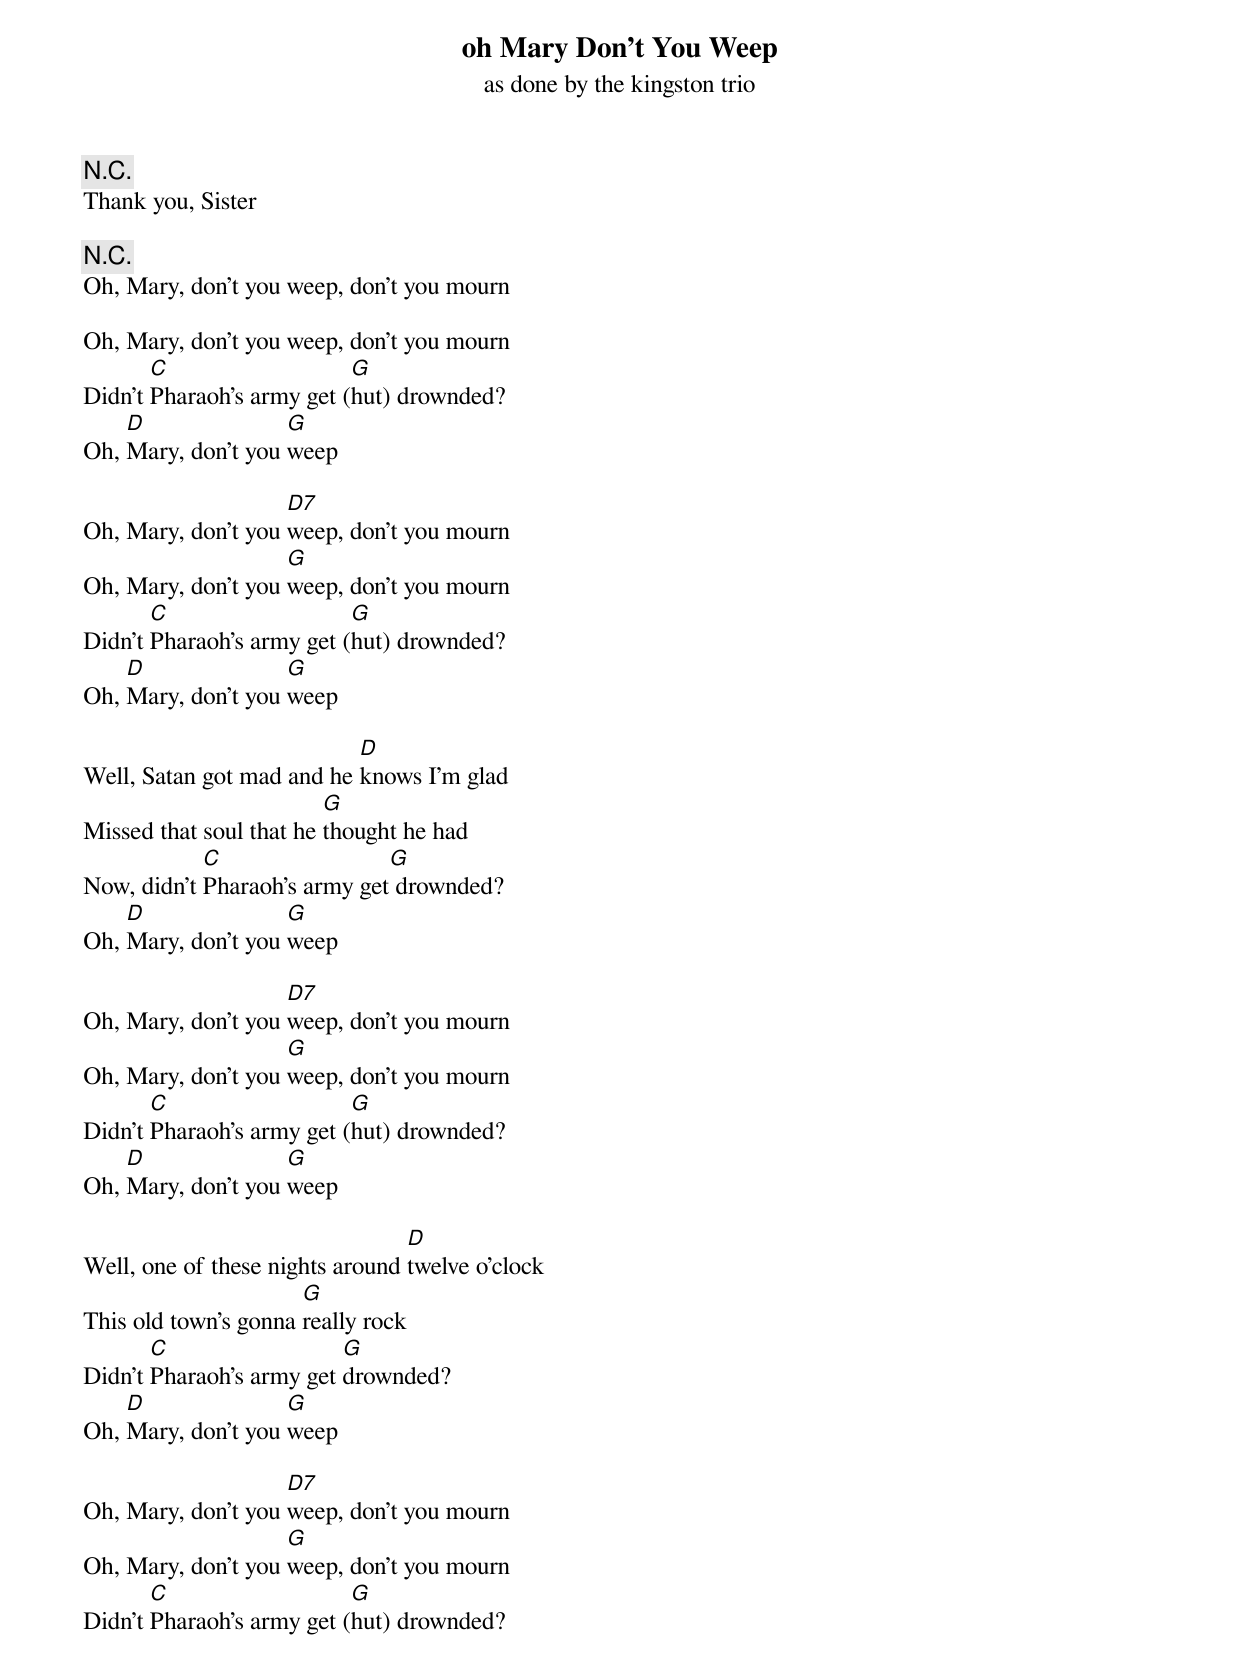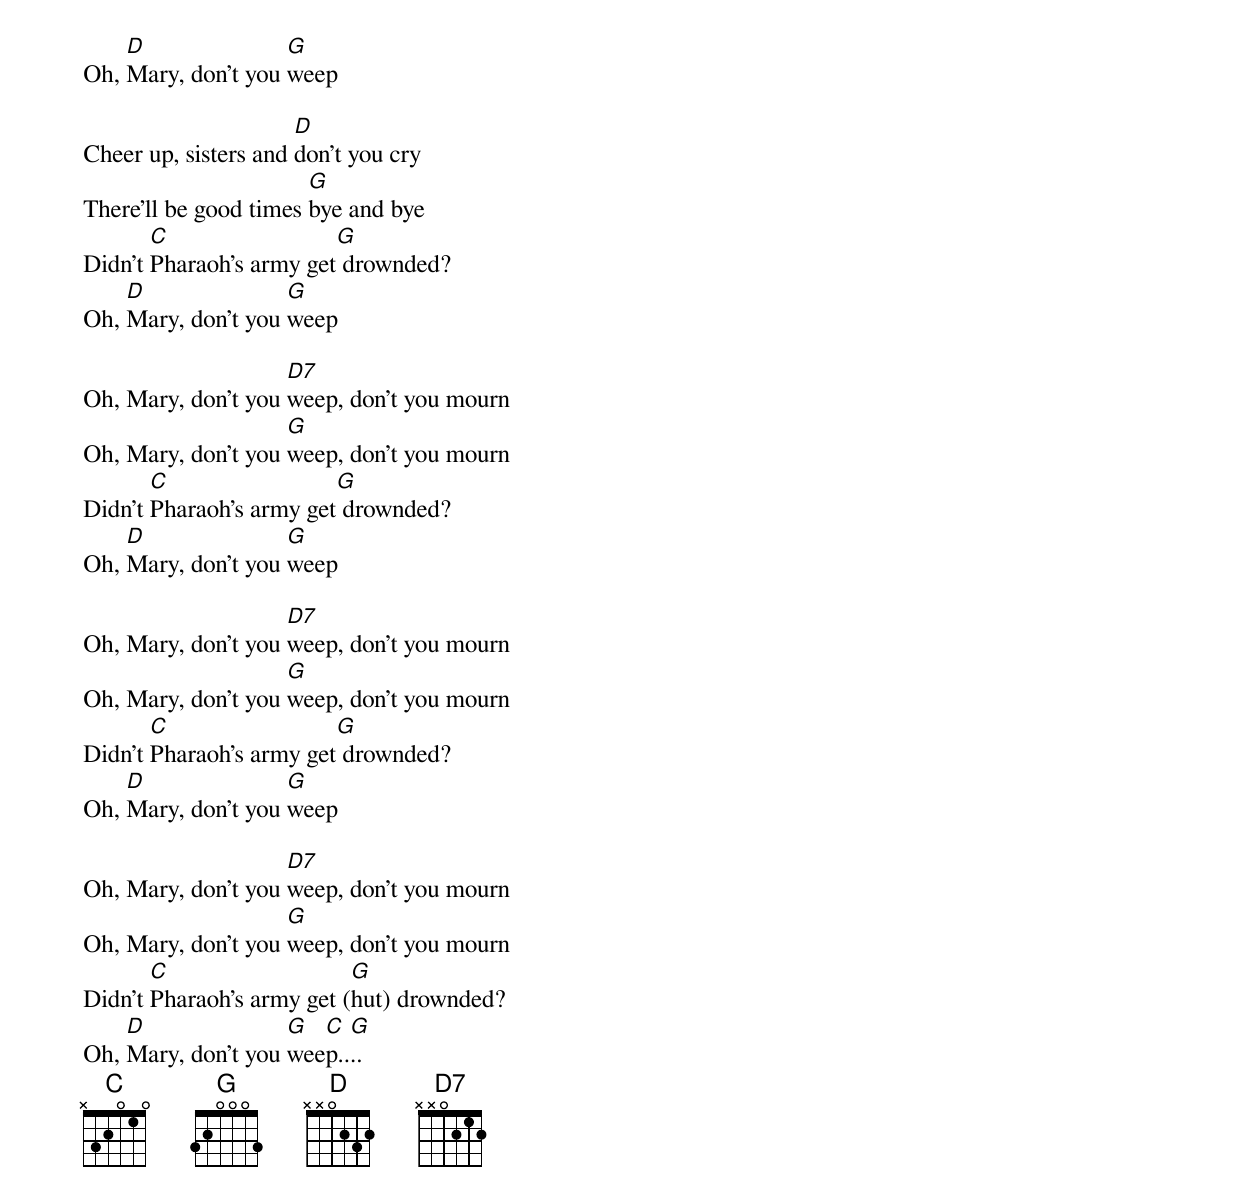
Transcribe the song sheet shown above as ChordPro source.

{title: oh Mary Don’t You Weep}
{subtitle: as done by the kingston trio}

{c:N.C.}
Thank you, Sister

{c:N.C.}
Oh, Mary, don't you weep, don't you mourn

Oh, Mary, don't you weep, don't you mourn
Didn't [C]Pharaoh's army get ([G]hut) drownded?
Oh, [D]Mary, don't you [G]weep

Oh, Mary, don't you [D7]weep, don't you mourn
Oh, Mary, don't you [G]weep, don't you mourn
Didn't [C]Pharaoh's army get ([G]hut) drownded?
Oh, [D]Mary, don't you [G]weep

Well, Satan got mad and he [D]knows I'm glad
Missed that soul that he [G]thought he had
Now, didn't [C]Pharaoh's army get[G] drownded?
Oh, [D]Mary, don't you [G]weep

Oh, Mary, don't you [D7]weep, don't you mourn
Oh, Mary, don't you [G]weep, don't you mourn
Didn't [C]Pharaoh's army get ([G]hut) drownded?
Oh, [D]Mary, don't you [G]weep

Well, one of these nights around [D]twelve o'clock
This old town's gonna [G]really rock
Didn't [C]Pharaoh's army get [G]drownded?
Oh, [D]Mary, don't you [G]weep

Oh, Mary, don't you [D7]weep, don't you mourn
Oh, Mary, don't you [G]weep, don't you mourn
Didn't [C]Pharaoh's army get ([G]hut) drownded?
Oh, [D]Mary, don't you [G]weep

Cheer up, sisters and [D]don't you cry
There'll be good times [G]bye and bye
Didn't [C]Pharaoh's army get[G] drownded?
Oh, [D]Mary, don't you [G]weep

Oh, Mary, don't you [D7]weep, don't you mourn
Oh, Mary, don't you [G]weep, don't you mourn
Didn't [C]Pharaoh's army get[G] drownded?
Oh, [D]Mary, don't you [G]weep

Oh, Mary, don't you [D7]weep, don't you mourn
Oh, Mary, don't you [G]weep, don't you mourn
Didn't [C]Pharaoh's army get[G] drownded?
Oh, [D]Mary, don't you [G]weep

Oh, Mary, don't you [D7]weep, don't you mourn
Oh, Mary, don't you [G]weep, don't you mourn
Didn't [C]Pharaoh's army get ([G]hut) drownded?
Oh, [D]Mary, don't you [G]wee[C]p..[G]..
